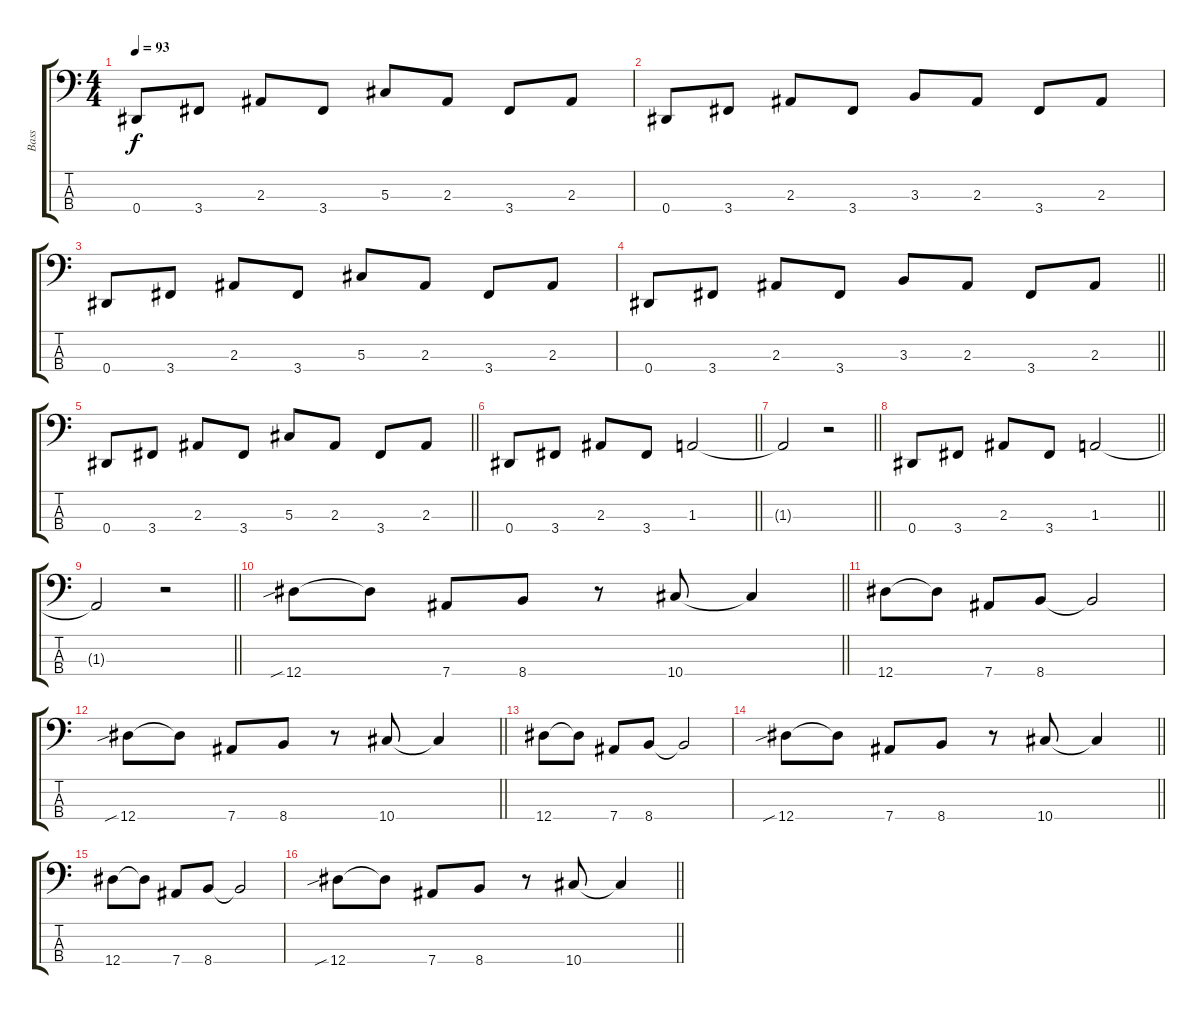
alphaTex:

\track ("Bass" "Bass") {instrument electricbasspick}
\staff {score tabs}
\tuning (Gb2 Db2 Ab1 Eb1) {hide}
\ts (4 4)
\tempo 93
\clef f4
\ks c
0.4.8{dy f} 3.4.8 2.3.8 3.4.8 5.3.8 2.3.8 3.4.8 2.3.8 |
0.4.8 3.4.8 2.3.8 3.4.8 3.3.8 2.3.8 3.4.8 2.3.8 |
0.4.8 3.4.8 2.3.8 3.4.8 5.3.8 2.3.8 3.4.8 2.3.8 |
\barLineRight lightlight
0.4.8 3.4.8 2.3.8 3.4.8 3.3.8 2.3.8 3.4.8 2.3.8 |
\barLineRight lightlight
0.4.8 3.4.8 2.3.8 3.4.8 5.3.8 2.3.8 3.4.8 2.3.8 |
\barLineRight lightlight
0.4.8 3.4.8 2.3.8 3.4.8 1.3.2 |
\barLineRight lightlight
1.3{t}.2 r.2 |
\barLineRight lightlight
0.4.8 3.4.8 2.3.8 3.4.8 1.3.2 |
\barLineRight lightlight
1.3{t}.2 r.2 |
\barLineRight lightlight
12.4{sib}.8 12.4{t}.8 7.4.8 8.4.8 r.8 10.4.8 10.4{t}.4 |
12.4.8 12.4{t}.8 7.4.8 8.4.8 8.4{t}.2 |
\barLineRight lightlight
12.4{sib}.8 12.4{t}.8 7.4.8 8.4.8 r.8 10.4.8 10.4{t}.4 |
12.4.8 12.4{t}.8 7.4.8 8.4.8 8.4{t}.2 |
\barLineRight lightlight
12.4{sib}.8 12.4{t}.8 7.4.8 8.4.8 r.8 10.4.8 10.4{t}.4 |
12.4.8 12.4{t}.8 7.4.8 8.4.8 8.4{t}.2 |
\barLineRight lightlight
12.4{sib}.8 12.4{t}.8 7.4.8 8.4.8 r.8 10.4.8 10.4{t}.4
